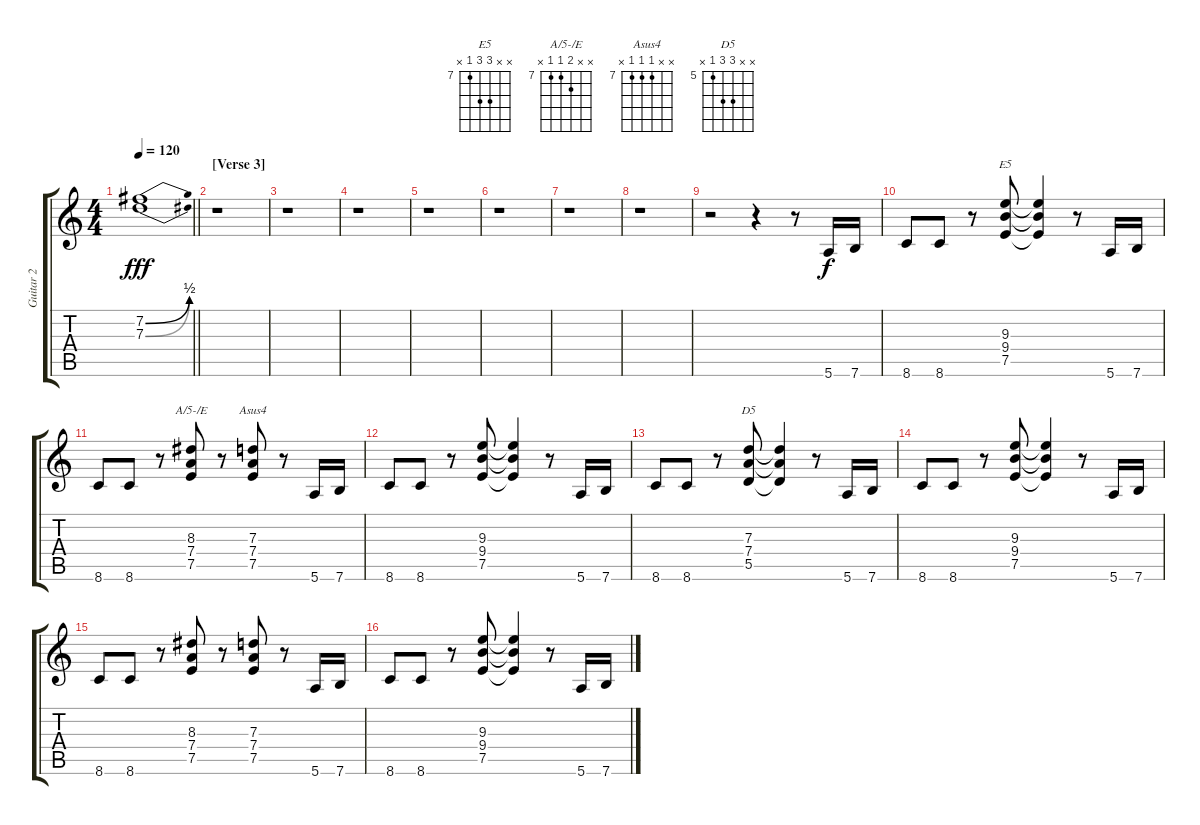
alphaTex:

\track ("Guitar 2" "Guitar 2") {instrument distortionguitar}
\staff {score tabs}
\tuning (E4 B3 G3 D3 A2 E2) {hide}
\chord ("E5" x x 9 9 7 x) {firstfret 7}
\chord ("A/5-/E" x x 8 7 7 x) {firstfret 7}
\chord ("Asus4" x x 7 7 7 x) {firstfret 7}
\chord ("D5" x x 7 7 5 x) {firstfret 5}
\ts (4 4)
\tempo 120
\clef g2
\barLineRight lightlight
\ks c
(7.2{be (bend 0 0 60 2)} 7.3{be (bend 0 0 60 2)}).1{dy fff} |
\section ("" "[Verse 3]")
r.1 |
r.1 |
r.1 |
r.1 |
r.1 |
r.1 |
r.1 |
r.2 r.4 r.8 5.6.16{dy f} 7.6.16 |
8.6.8 8.6.8 r.8 (9.3 9.4 7.5).8{ch "E5"} (9.3{t} 9.4{t} 7.5{t}).4 r.8 5.6.16 7.6.16 |
8.6.8 8.6.8 r.8 (8.3 7.4 7.5).8{ch "A/5-/E"} r.8 (7.3 7.4 7.5).8{ch "Asus4"} r.8 5.6.16 7.6.16 |
8.6.8 8.6.8 r.8 (9.3 9.4 7.5).8 (9.3{t} 9.4{t} 7.5{t}).4 r.8 5.6.16 7.6.16 |
8.6.8 8.6.8 r.8 (7.3 7.4 5.5).8{ch "D5"} (7.3{t} 7.4{t} 5.5{t}).4 r.8 5.6.16 7.6.16 |
8.6.8 8.6.8 r.8 (9.3 9.4 7.5).8 (9.3{t} 9.4{t} 7.5{t}).4 r.8 5.6.16 7.6.16 |
8.6.8 8.6.8 r.8 (8.3 7.4 7.5).8 r.8 (7.3 7.4 7.5).8 r.8 5.6.16 7.6.16 |
8.6.8 8.6.8 r.8 (9.3 9.4 7.5).8 (9.3{t} 9.4{t} 7.5{t}).4 r.8 5.6.16 7.6.16
